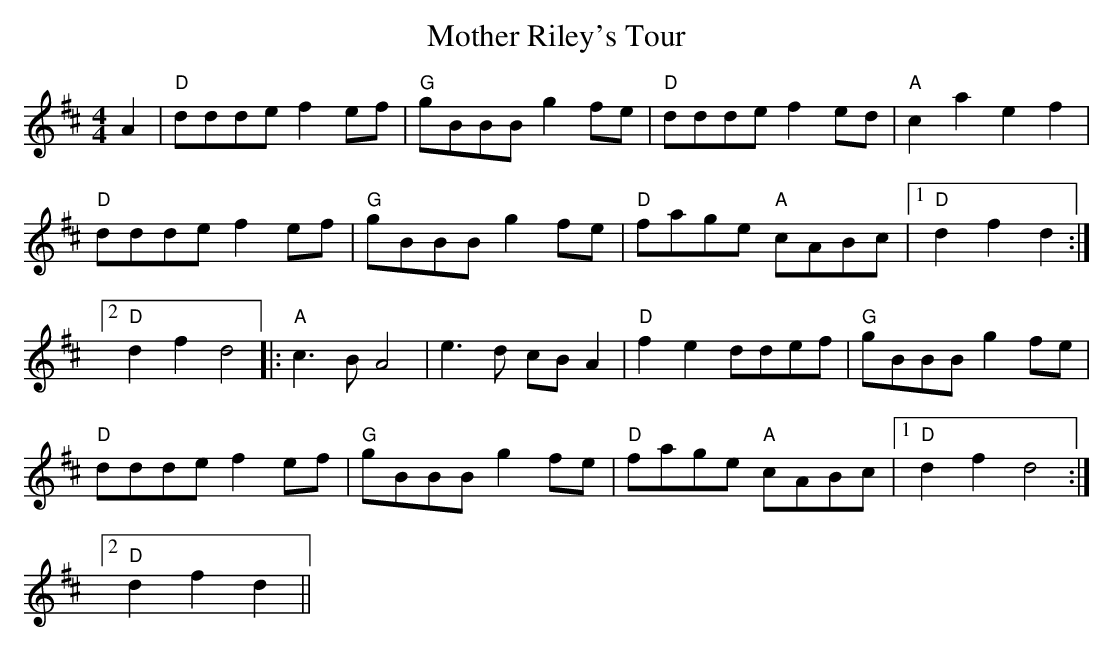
X:1
T:Mother Riley's Tour
M:4/4
L:1/4
K:D
A|"D"d/2d/2d/2e/2 fe/2f/2|"G"g/2B/2B/2B/2 gf/2e/2|"D"d/2d/2d/2e/2 fe/2d/2|\
"A"ca ef|
"D"d/2d/2d/2e/2 fe/2f/2|"G"g/2B/2B/2B/2 gf/2e/2|\
"D"f/2a/2g/2e/2 "A"c/2A/2B/2c/2| [1"D"df d:|
[2"D"df d2|:"A"c3/2B/2 A2|e3/2d/2 c/2B/2A|"D"fe d/2d/2e/2f/2|\
"G"g/2B/2B/2B/2 gf/2e/2|
"D"d/2d/2d/2e/2 fe/2f/2|"G"g/2B/2B/2B/2 gf/2e/2|\
"D"f/2a/2g/2e/2 "A"c/2A/2B/2c/2| [1"D"df d2:|
[2"D"df d||
